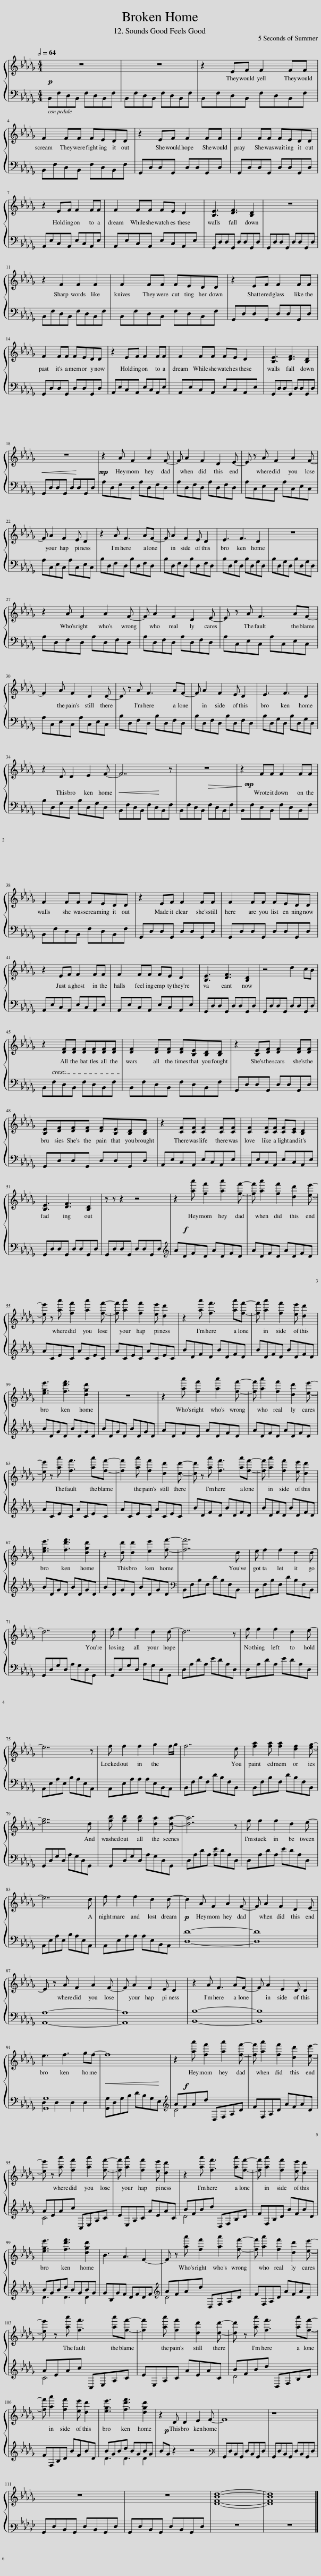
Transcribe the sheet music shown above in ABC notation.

X:1
%%score { 1 | ( 2 3 ) }
L:1/8
Q:1/2=64
M:4/4
I:linebreak $
K:Db
V:1 treble
V:2 bass
V:3 bass
V:1
 z8 | z8 | z2 EF F2 FF |$ F2 FF FEDD | z2 EF F2 FF | %5
 F2 FF FEDD |$ z2 EF F2 FF | F2 FF FE D2 | [B,E]3 [DF]3 [B,D]2 | z8 |$ %10
 z2 F2 F2 F2 | F2 FF FEDD | z2 EF F2 FF |$ F2 FF FEDD | z2 EF F2 FF | %15
 F2 FF FE D2 | [B,E]3 [DF]3 [B,D]2 |$ z8 |!mp! z2 A F2 A2 F- | F A2 F2 D2 E- | %20
 E z A F2 A2 F- |$ F A2 F2 E D2 | z2 A F3 AF- | F A2 F2 E D2 | E3 F3 D2 | %25
 z8 |$ z2 A F2 A2 F- | F A2 F2 D2 E- | E z A F3 AF- |$ F2 A F2 D2 D- | %30
 D z A F3 AF- | F A2 F2 E D2 | E3 F3 D2 |$ z2 D D2 E2 F- | F7 z | %35
 z8 | z2 FF F2 FF!mp! |$ F2 FF FEDD | z2 EF F2 FF | F2 FF FEDD |$ %40
 z2 EF F2 FF | F2 FF FE D2 | [B,E]3 [DF]3 [B,D]2 | z4 d2 cB |$ z2 [DF][DF] [DF][DF][DF][DF] | %45
 [DF]2 [DF][DF] [DF][B,E][B,D][B,D] | z2 [B,E][DF] [DF]2 [DF][DF] |$ [B,E][DF][DF][DF] [DF][B,E][B,D][B,D] | z2 [CF][CF] [CF]2 [CF][CF] | [CF]2 [CF][CF] [CF][CE] [B,D]2 |$ %50
 [B,E]3 [DF]3 [B,D]2 | z z z2 z4 | z2 [aa'] [ff']2 [aa']2 [ff']- | [ff'] [aa']2 [ff']2 [dd']2 [ee']- |$ [ee'] z [aa'] [ff']2 [aa']2 [ff']- | %55
 [ff'] [aa']2 [ff']2 [ee'] [dd']2 | z2 [aa'] [ff']3 [aa'][ff']- | [ff'] [aa']2 [ff']2 [ee'] [dd']2 |$ [ege']3 [fd'f']3 [dgd']2 | z8 | %60
 z2 [aa'] [ff']2 [aa']2 [ff']- | [ff'] [aa']2 [ff']2 [dd']2 [ee']- |$ [ee'] z [aa'] [ff']3 [aa'][ff']- | [ff']2 [aa'] [ff']2 [dd']2 [dd']- | [dd'] z [aa'] [ff']3 [aa'][ff']- | %65
 [ff'] [aa']2 [ff']2 [ee'] [dd']2 |$ [ege']3 [fd'f']3 [dgd']2 | z2 [dd'] [dd']2 [ee']2 [ff']- | [ff']7 d | e f2 f2 d2 d- |$ %70
 d7 d | f f2 f2 d2 d- | d7 z | f f2 f2 d2 e- |$ e7 z | %75
 f f2 f2 g2 f/g/ | f7 d | [fa]2 [fa] [fa]2 [df]2 [eg]- |$ [eg]7 d | [fb] [fb]2 [fb]2 [da]2 [da]- | %80
 [da]7 z | f f2 f2 d2 e- |$ e7 d | f f2 f2 d2 d- |!p! d2 A F2 A2 F- | %85
 F A2 F2 D2 E- |$ E z A F2 A2 F- | F A2 F2 E D2 | z2 A F3 AF- | F A2 E2 D D2 |$ %90
 e3 f3 gf- | f8 | z2 [aa'] [ff']2 [aa']2 [ff']- | [ff'] [aa']2 [ff']2 [dd']2 [ee']- |$ [ee'] z [aa'] [ff']2 [aa']2 [ff']- | %95
 [ff'] [aa']2 [ff']2 [ee'] [dd']2 | z2 [aa'] [ff']3 [aa'][ff']- | [ff'] [aa']2 [ff']2 [ee'] [dd']2 |$ [ege']3 [fd'f']3 [dgd']2 | B3 A3 F2- | %100
 F z [aa'] [ff']2 [aa']2 [ff']- | [ff'] [aa']2 [ff']2 [dd']2 [ee']- |$ [ee'] z [aa'] [ff']3 [aa'][ff']- | [ff']2 [aa'] [ff']2 [dd']2 [dd']- | [dd'] z [aa'] [ff']3 [aa'][ff']- |$ %105
 [ff'] [aa']2 [ff']2 [ee'] [dd']2 | [ege']3 [fd'f']3 [dgd']2 | z2 D D2 E2 F-!p! | F8 | z8 |$ %110
 z8 | z8 | [DFBd]8- | [DFBd]8 |] %114
V:2
!p! B,,F,D,B,, F,D,B,,F, | B,,F,D,B,, F,D,B,,F, | B,,F,D,B,, F,D,B,,F, |$ B,,F,D,B,, F,D,B,,F, | G,,D,D,G,, D,D,G,,D, | %5
 G,,D,D,G,, D,D,G,,D, |$ A,,E,C,A,, E,C,A,,E, | A,,E,C,A,, E,C,A,,E, | G,,D,D,G,, D,D,G,,D, | G,,D,D,G,, D,D,G,,D, |$ %10
 B,,F,D,B,, F,D,B,,F, | B,,F,D,B,, F,D,B,,F, | G,,D,D,G,, D,D,G,,D, |$ G,,D,D,G,, D,D,G,,D, | A,,E,C,A,, E,C,A,,E, | %15
 A,,E,C,A,, E,C,A,,E, | G,,D,D,G,, D,D,G,,D, |$!<(! G,,D,D,G,, D,D,G,,D,!<)! | A,D,F,D, A,D,F,D, | A,D,F,D, A,D,F,D, | %20
 A,C,E,C, A,C,E,C, |$ A,C,E,C, A,C,E,C, | B,D,F,D, B,D,F,D, | B,D,F,D, B,D,F,D, | B,D,G,D, B,D,G,D, | %25
 B,D,G,D, B,D,G,D, |$ A,D,F,D, A,D,F,D, | A,D,F,D, A,D,F,D, | A,C,E,C, A,C,E,C, |$ A,C,E,C, A,C,E,C, | %30
 B,D,F,D, B,D,F,D, | B,D,F,D, B,D,F,D, | B,D,G,D, B,D,G,D, |$ B,D,G,D, B,D,G,D, |!<(! B,,F,D,B,, F,D,B,,F,!<)! | %35
 B,,F,D,B,,!>(! F,D,B,,F,!>)! | B,,F,D,B,, F,D,B,,F, |$ B,,F,D,B,, F,D,B,,F, | G,,D,D,G,, D,D,G,,D, | G,,D,D,G,, D,D,G,,D, |$ %40
 A,,E,C,A,, E,C,A,,E, | A,,E,C,A,, E,C,A,,E, | G,,D,D,G,, D,D,G,,D, | G,,D,D,G,, D,D,G,,D, |$ B,,F,D,B,, F,D,B,,F, | %45
 B,,F,D,B,, F,D,B,,F, | G,,D,D,G,, D,D,G,,D, |$ G,,D,D,G,, D,D,G,,D, | A,,E,C,A,, E,C,A,,E, | A,,E,C,A,, E,C,A,,E, |$ %50
 G,,D,D,G,, D,D,G,,D, | G,,D,D,G,, D,D,G,,D, |[K:treble] A!f!DFD ADFD | ADFD ADFD |$ ACEC ACEC | %55
 ACEC ACEC | BDFD BDFD | BDFD BDFD |$ BDGD BDGD | BDGD BDGD | %60
 ADFD ADFD | ADFD ADFD |$ ACEC ACEC | ACEC ACEC | BDFD BDFD | %65
 BDFD BDFD |$ BDGD BDGD | BDGD BDGD |[K:bass] B,,F,B,F, DB,F,B,, | B,,F,B,F, DB,F,B,, |$ %70
 G,,D,G,D, A,G,D,G,, | G,,D,G,D, A,G,D,G,, | D,A,DA, EDA,D, | D,A,DA, EDA,D, |$ A,,E,A,E, B,A,E,A,, | %75
 A,,E,A,A, A,E,B,,A,, | B,,F,B,F, DB,F,B,, | B,,F,B,F, DB,F,B,, |$ G,,D,G,D, A,G,D,G,, | G,,D,G,D, A,G,D,G,, | %80
 D,A,DA, [A,E]DA,D, | D,A,DA, EDA,D, |$ A,,E,A,E, B,A,E,A,, | A,,E,A,A, A,E,B,,A,, | [D,D]8- | %85
 [D,D]8 |$ [A,,A,]8- | [A,,A,]8 | [B,,B,]8- | [B,,B,]8 |$ %90
 [G,,G,]8 |!<(! [G,,G,]D,G,B, DB,G,E,!<)! |[K:treble] A!f!FAd D,F,A,D | FF,A,D AFAD |$ AEAc C,E,A,C | %95
 EE,A,C AEAC | BFBd D,F,B,D | FF,B,D BFBD |$ BGBd BGBG | GB,GF DFDF | %100
[K:treble] AFAd D,F,A,D | FF,A,D AFAD |$ AEAc C,E,A,C | EE,A,C AEAC | BFBd D,F,B,D |$ %105
 FF,B,D BFBD | BGBd BGBG | BG z2 z4 |[K:bass3] B,,F,D,B,, F,D,B,,F, | B,,F,D,B,, F,D,B,,F, |$ %110
 B,,F,D,B,, F,D,B,,F, | B,,F,D,B,, F,D,B,,F, | z8 | z8 |] %114
V:3
 x8 | x8 | x8 |$ x8 | x8 | %5
 x8 |$ x8 | x8 | x8 | x8 |$ %10
 x8 | x8 | x8 |$ x8 | x8 | %15
 x8 | x8 |$ x8 | x8 | x8 | %20
 x8 |$ x8 | x8 | x8 | x8 | %25
 x8 |$ x8 | x8 | x8 |$ x8 | %30
 x8 | x8 | x8 |$ x8 | x8 | %35
 x8 | x8 |$ x8 | x8 | x8 |$ %40
 x8 | x8 | x8 | x8 |$ x8 | %45
 x8 | x8 |$ x8 | x8 | x8 |$ %50
 x8 | x8 |[K:treble] x8 | x8 |$ x8 | %55
 x8 | x8 | x8 |$ x8 | x8 | %60
 x8 | x8 |$ x8 | x8 | x8 | %65
 x8 |$ x8 | x8 |[K:bass] x8 | x8 |$ %70
 x8 | x8 | x8 | x8 |$ x8 | %75
 x8 | x8 | x8 |$ x8 | x8 | %80
 x8 | x8 |$ x8 | x8 | x8 | %85
 x8 |$ x8 | x8 | x8 | x8 |$ %90
 D,2 D,2 D,2 D,2 | x8 |[K:treble] D4 x4 | x8 |$ C4 x4 | %95
 x8 | D4 x4 | x8 |$ D3 D3 D2 | x8 | %100
[K:treble] D4 x4 | x8 |$ C4 x4 | x8 | D4 x4 |$ %105
 x8 | D3 D3 D2 | x8 |[K:bass3] x8 | x8 |$ %110
 x8 | x8 | x8 | x8 |] %114
